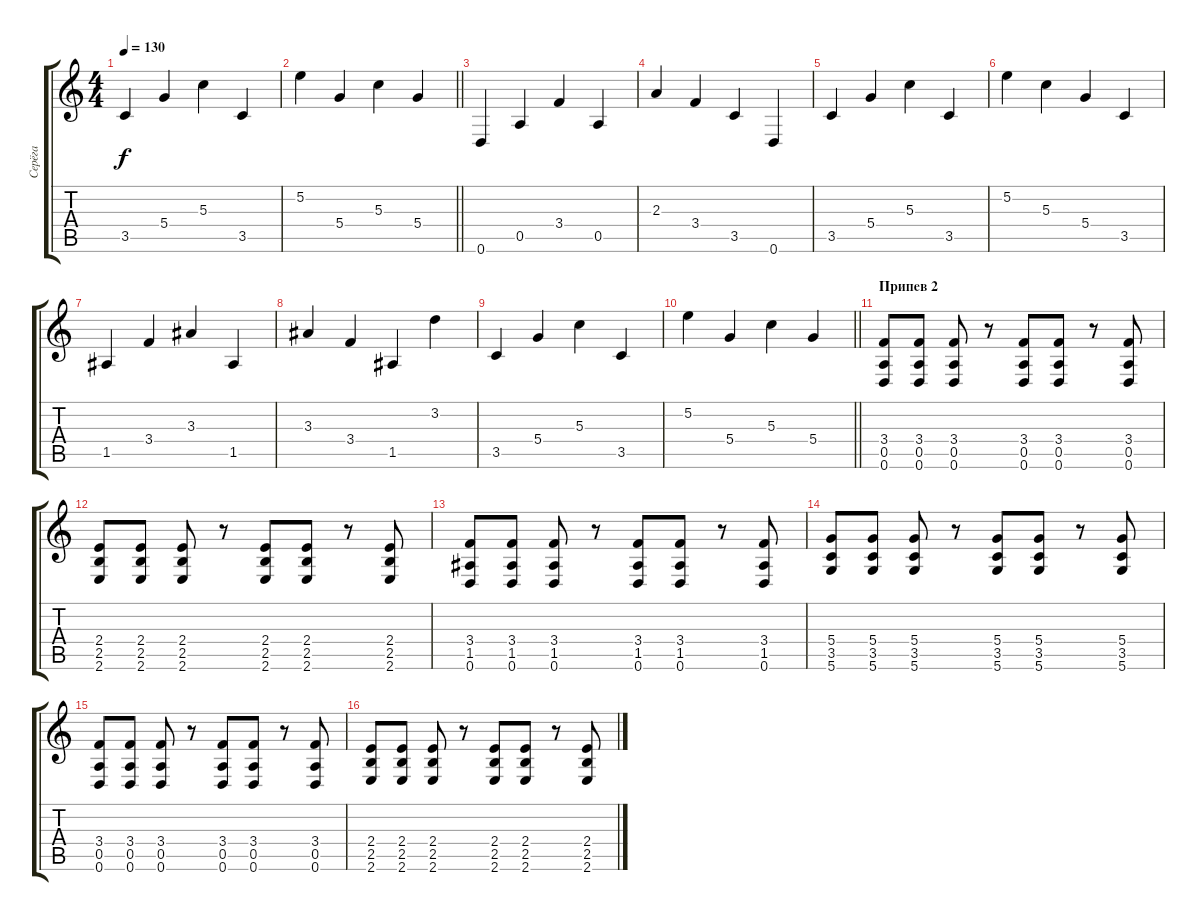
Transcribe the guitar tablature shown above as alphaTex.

\track ("Серёга" "Серёга") {instrument acousticguitarsteel}
\staff {score tabs}
\tuning (E4 B3 G3 D3 A2 D2) {hide}
\ts (4 4)
\tempo 130
\clef g2
\ks c
3.5.4{dy f} 5.4.4 5.3.4 3.5.4 |
\barLineRight lightlight
5.2.4 5.4.4 5.3.4 5.4.4 |
0.6.4{volume 10 instrument acousticguitarsteel} 0.5.4 3.4.4 0.5.4 |
2.3.4 3.4.4 3.5.4 0.6.4 |
3.5.4 5.4.4 5.3.4 3.5.4 |
5.2.4 5.3.4 5.4.4 3.5.4 |
1.5.4 3.4.4 3.3.4 1.5.4 |
3.3.4 3.4.4 1.5.4 3.2.4 |
3.5.4 5.4.4 5.3.4 3.5.4 |
\barLineRight lightlight
5.2.4 5.4.4 5.3.4 5.4.4 |
\section ("" "Припев 2")
(3.4 0.5 0.6).8{volume 16 instrument distortionguitar} (3.4 0.5 0.6).8 (3.4 0.5 0.6).8 r.8 (3.4 0.5 0.6).8 (3.4 0.5 0.6).8 r.8 (3.4 0.5 0.6).8 |
(2.4 2.5 2.6).8 (2.4 2.5 2.6).8 (2.4 2.5 2.6).8 r.8 (2.4 2.5 2.6).8 (2.4 2.5 2.6).8 r.8 (2.4 2.5 2.6).8 |
(3.4 1.5 0.6).8 (3.4 1.5 0.6).8 (3.4 1.5 0.6).8 r.8 (3.4 1.5 0.6).8 (3.4 1.5 0.6).8 r.8 (3.4 1.5 0.6).8 |
(5.4 3.5 5.6).8 (5.4 3.5 5.6).8 (5.4 3.5 5.6).8 r.8 (5.4 3.5 5.6).8 (5.4 3.5 5.6).8 r.8 (5.4 3.5 5.6).8 |
(3.4 0.5 0.6).8{instrument distortionguitar} (3.4 0.5 0.6).8 (3.4 0.5 0.6).8 r.8 (3.4 0.5 0.6).8 (3.4 0.5 0.6).8 r.8 (3.4 0.5 0.6).8 |
(2.4 2.5 2.6).8 (2.4 2.5 2.6).8 (2.4 2.5 2.6).8 r.8 (2.4 2.5 2.6).8 (2.4 2.5 2.6).8 r.8 (2.4 2.5 2.6).8
